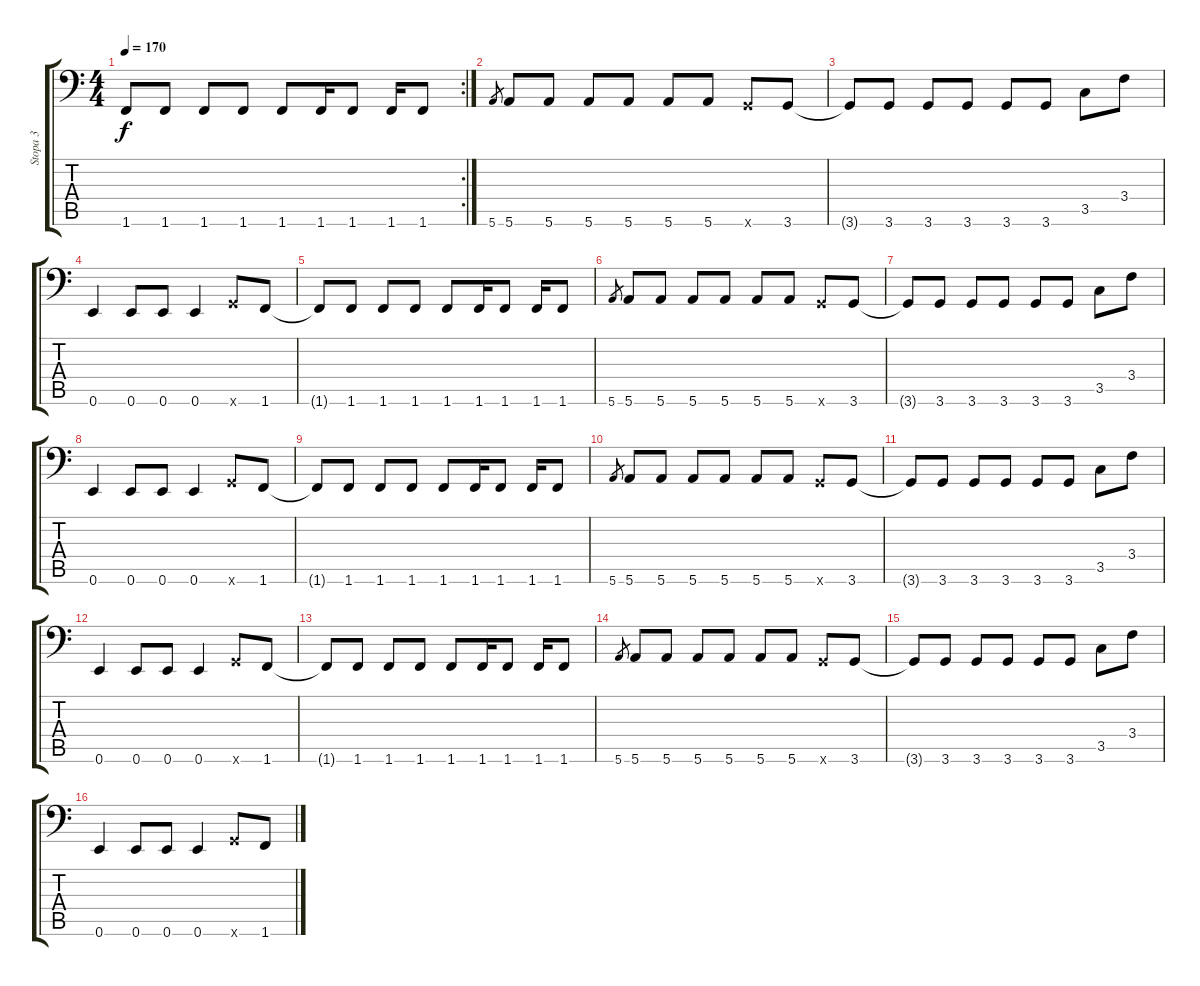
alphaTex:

\track ("Stopa 3" "Stopa 3") {instrument electricbassfinger}
\staff {score tabs}
\tuning (E3 B2 G2 D2 A1 E1) {hide}
\rc 2
\ts (4 4)
\tempo 170
\clef f4
\ks c
1.6{t}.8{dy f} 1.6.8 1.6.8 1.6.8 1.6.8 1.6.16 1.6.8 1.6.16 1.6.8 |
5.6.8{gr} 5.6.8 5.6.8 5.6.8 5.6.8 5.6.8 5.6.8 3.6{x}.8 3.6.8 |
3.6{t}.8 3.6.8 3.6.8 3.6.8 3.6.8 3.6.8 3.5.8 3.4.8 |
0.6.4 0.6.8 0.6.8 0.6.4 3.6{x}.8 1.6.8 |
1.6{t}.8 1.6.8 1.6.8 1.6.8 1.6.8 1.6.16 1.6.8 1.6.16 1.6.8 |
5.6.8{gr} 5.6.8 5.6.8 5.6.8 5.6.8 5.6.8 5.6.8 3.6{x}.8 3.6.8 |
3.6{t}.8 3.6.8 3.6.8 3.6.8 3.6.8 3.6.8 3.5.8 3.4.8 |
0.6.4 0.6.8 0.6.8 0.6.4 3.6{x}.8 1.6.8 |
1.6{t}.8 1.6.8 1.6.8 1.6.8 1.6.8 1.6.16 1.6.8 1.6.16 1.6.8 |
5.6.8{gr} 5.6.8 5.6.8 5.6.8 5.6.8 5.6.8 5.6.8 3.6{x}.8 3.6.8 |
3.6{t}.8 3.6.8 3.6.8 3.6.8 3.6.8 3.6.8 3.5.8 3.4.8 |
0.6.4 0.6.8 0.6.8 0.6.4 3.6{x}.8 1.6.8 |
1.6{t}.8 1.6.8 1.6.8 1.6.8 1.6.8 1.6.16 1.6.8 1.6.16 1.6.8 |
5.6.8{gr} 5.6.8 5.6.8 5.6.8 5.6.8 5.6.8 5.6.8 3.6{x}.8 3.6.8 |
3.6{t}.8 3.6.8 3.6.8 3.6.8 3.6.8 3.6.8 3.5.8 3.4.8 |
0.6.4 0.6.8 0.6.8 0.6.4 3.6{x}.8 1.6.8
